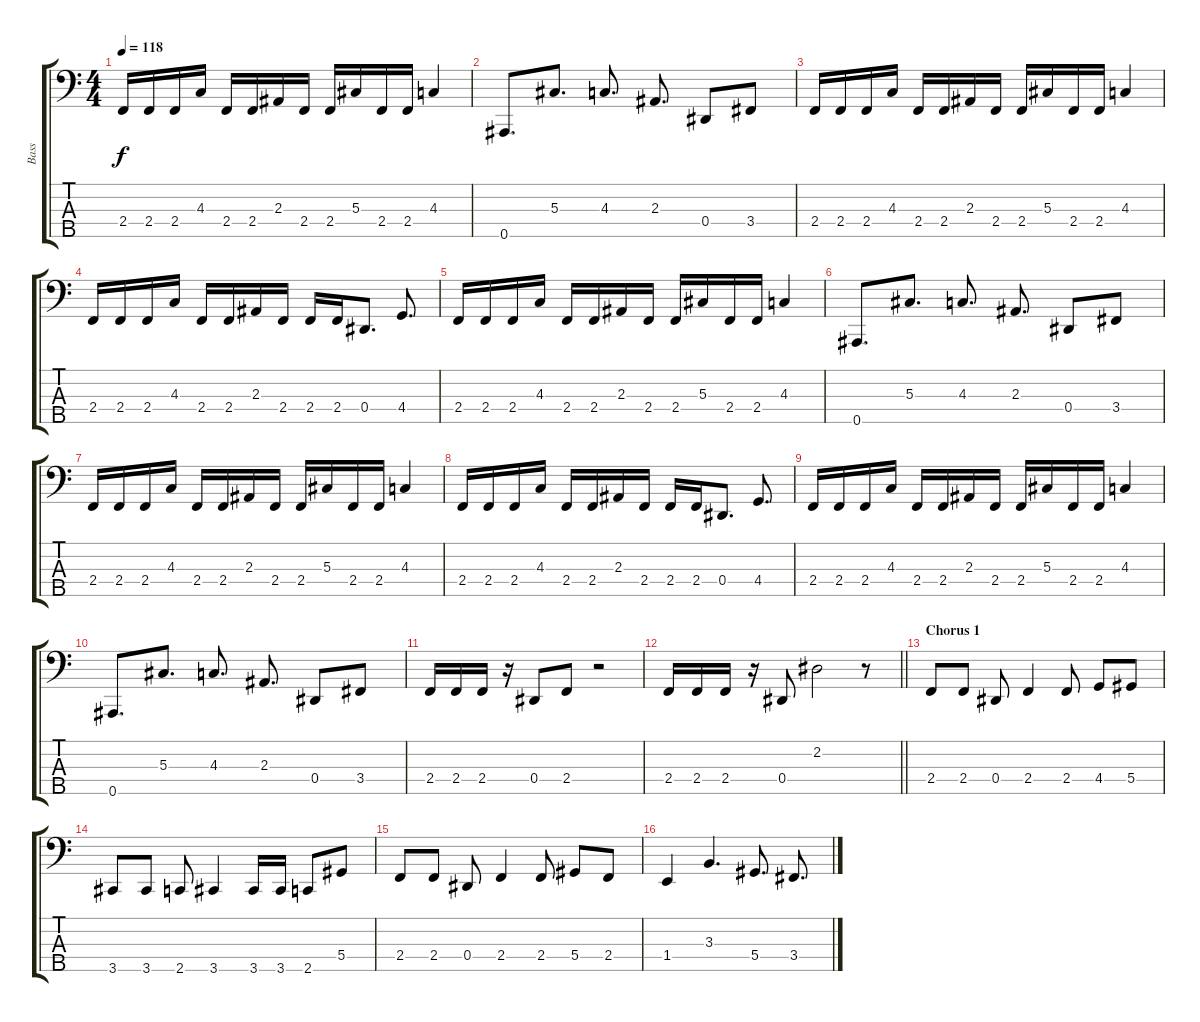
\track ("Bass" "Bass") {instrument electricbassfinger}
\staff {score tabs}
\tuning (Gb2 Db2 Ab1 Eb1 Bb0) {hide}
\ts (4 4)
\tempo 118
\clef f4
\ks c
2.4.16{dy f} 2.4.16 2.4.16 4.3.16 2.4.16 2.4.16 2.3.16 2.4.16 2.4.16 5.3.16 2.4.16 2.4.16 4.3.4 |
0.5.8{d} 5.3.8{d} 4.3.8{d} 2.3.8{d} 0.4.8 3.4.8 |
2.4.16 2.4.16 2.4.16 4.3.16 2.4.16 2.4.16 2.3.16 2.4.16 2.4.16 5.3.16 2.4.16 2.4.16 4.3.4 |
2.4.16 2.4.16 2.4.16 4.3.16 2.4.16 2.4.16 2.3.16 2.4.16 2.4.16 2.4.16 0.4.8{d} 4.4.8{d} |
2.4.16 2.4.16 2.4.16 4.3.16 2.4.16 2.4.16 2.3.16 2.4.16 2.4.16 5.3.16 2.4.16 2.4.16 4.3.4 |
0.5.8{d} 5.3.8{d} 4.3.8{d} 2.3.8{d} 0.4.8 3.4.8 |
2.4.16 2.4.16 2.4.16 4.3.16 2.4.16 2.4.16 2.3.16 2.4.16 2.4.16 5.3.16 2.4.16 2.4.16 4.3.4 |
2.4.16 2.4.16 2.4.16 4.3.16 2.4.16 2.4.16 2.3.16 2.4.16 2.4.16 2.4.16 0.4.8{d} 4.4.8{d} |
2.4.16 2.4.16 2.4.16 4.3.16 2.4.16 2.4.16 2.3.16 2.4.16 2.4.16 5.3.16 2.4.16 2.4.16 4.3.4 |
0.5.8{d} 5.3.8{d} 4.3.8{d} 2.3.8{d} 0.4.8 3.4.8 |
2.4.16 2.4.16 2.4.16 r.16 0.4.8 2.4.8 r.2 |
\barLineRight lightlight
2.4.16 2.4.16 2.4.16 r.16 0.4.8 2.2.2 r.8 |
\section ("" "Chorus 1")
2.4.8 2.4.8 0.4.8 2.4.4 2.4.8 4.4.8 5.4.8 |
3.5.8 3.5.8 2.5.8 3.5.4 3.5.16 3.5.16 2.5.8 5.4.8 |
2.4.8 2.4.8 0.4.8 2.4.4 2.4.8 5.4.8 2.4.8 |
1.4.4 3.3.4{d} 5.4.8{d} 3.4.8{d}
